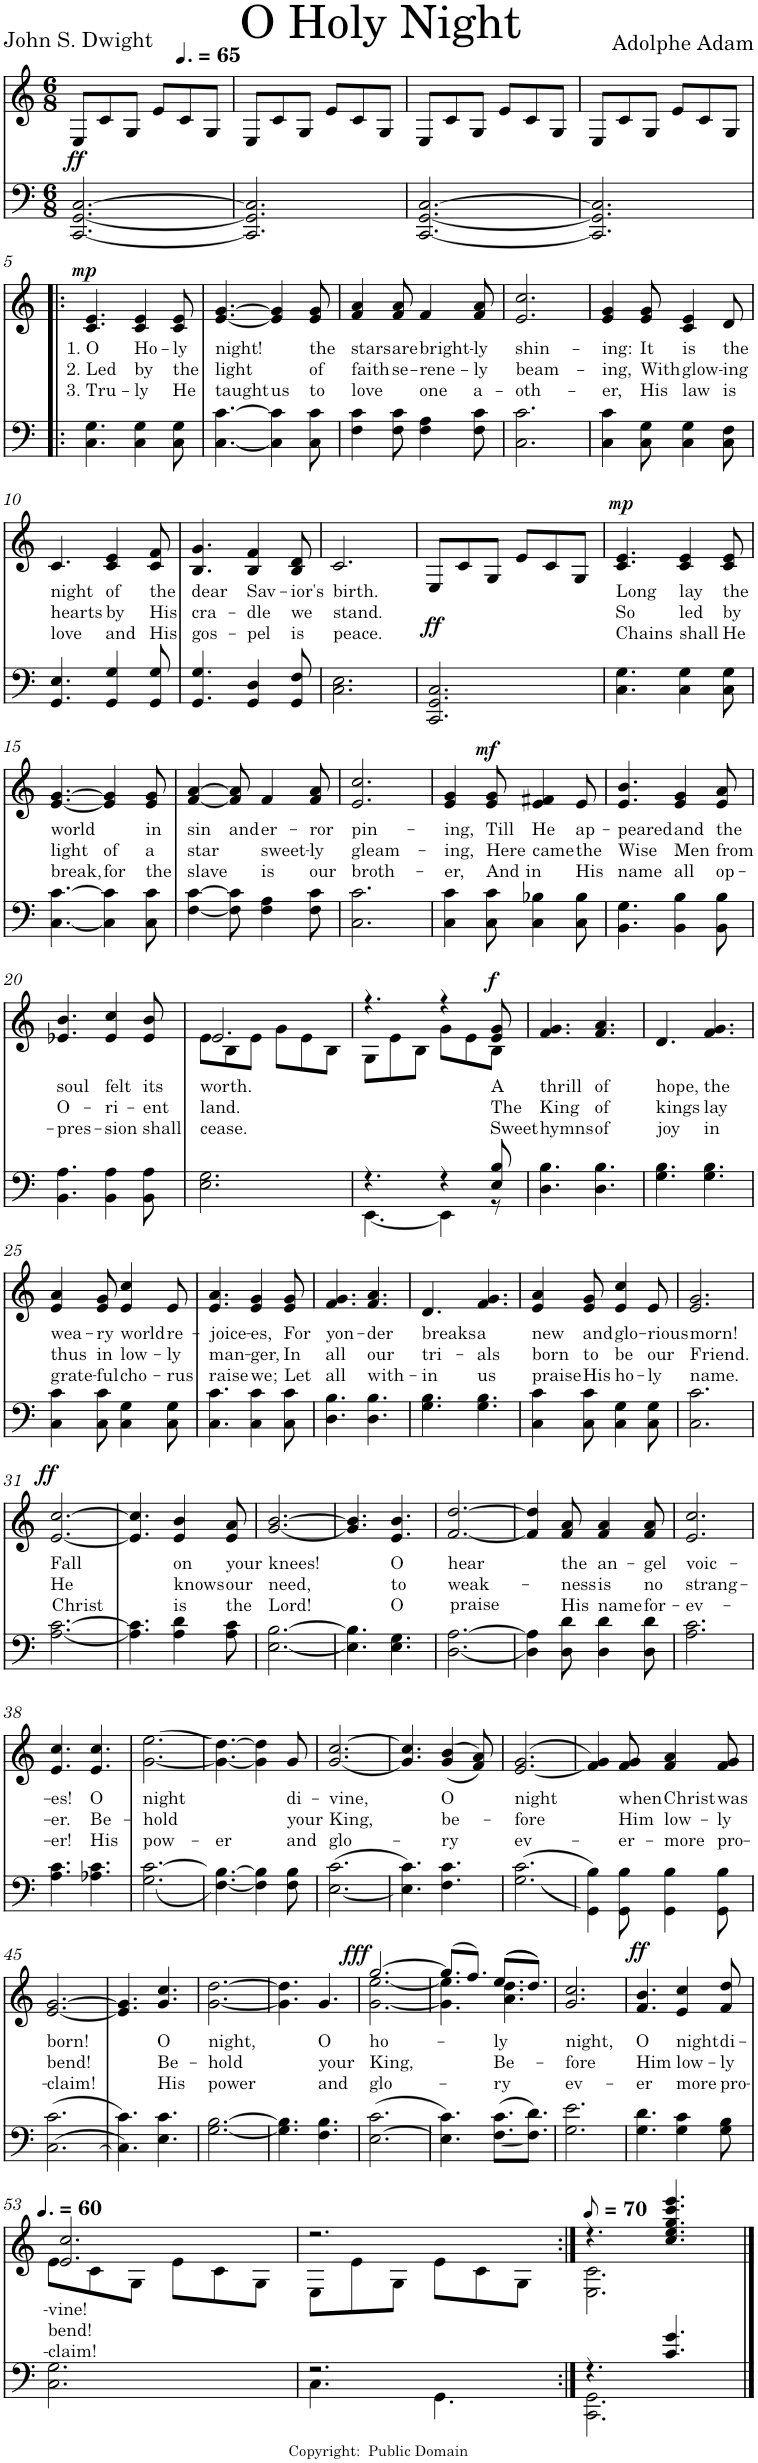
**kern	**kern	**text	**text	**text	**dynam
*part1	*part1	*part1	*part1	*part1	*part1
*staff2	*staff1	*staff1	*staff1	*staff1	*staff1/2
*I"Piano	*	*	*	*	*
*I'Pno.	*	*	*	*	*
*clefF4	*clefG2	*	*	*	*
*Trd7c12	*Trd7c12	*	*	*	*
*k[]	*k[]	*	*	*	*
*M6/8	*M6/8	*	*	*	*
*MM98	*MM98	*	*	*	*
=1	=1	=1	=1	=1	=1
!	!	!	!	!	!LO:DY:b
[2.CC/ [2.GG/ [2.C/	8E/L	.	.	.	ff
.	8c/	.	.	.	.
.	8G/J	.	.	.	.
.	8e/L	.	.	.	.
.	8c/	.	.	.	.
.	8G/J	.	.	.	.
=2	=2	=2	=2	=2	=2
2.CC/] 2.GG/] 2.C/]	8E/L	.	.	.	.
.	8c/	.	.	.	.
.	8G/J	.	.	.	.
.	8e/L	.	.	.	.
.	8c/	.	.	.	.
.	8G/J	.	.	.	.
=3	=3	=3	=3	=3	=3
[2.CC/ [2.GG/ [2.C/	8E/L	.	.	.	.
.	8c/	.	.	.	.
.	8G/J	.	.	.	.
.	8e/L	.	.	.	.
.	8c/	.	.	.	.
.	8G/J	.	.	.	.
=4	=4	=4	=4	=4	=4
2.CC/] 2.GG/] 2.C/]	8E/L	.	.	.	.
.	8c/	.	.	.	.
.	8G/J	.	.	.	.
.	8e/L	.	.	.	.
.	8c/	.	.	.	.
.	8G/J	.	.	.	.
!!LO:LB:g=z
=5!|:	=5!|:	=5!|:	=5!|:	=5!|:	=5!|:
!	!	!LO:LY:b	!LO:LY:b	!LO:LY:b	!LO:DY:a
4.C\ 4.G\	4.c/ 4.e/	1. O	2. Led	3. Tru-	mp
!	!	!LO:LY:b	!LO:LY:b	!LO:LY:b	!
4C\ 4G\	4c/ 4e/	Ho-	by	-ly	.
!	!	!LO:LY:b	!LO:LY:b	!LO:LY:b	!
8C\ 8G\	8c/ 8e/	-ly	the	He	.
=6	=6	=6	=6	=6	=6
!	!	!LO:LY:b	!LO:LY:b	!LO:LY:b	!
[4.C\ [4.c\	[4.e/ [4.g/	night!	light	taught	.
!	!	!	!	!LO:LY:b	!
4C\] 4c\]	4e/] 4g/]	.	.	us	.
!	!	!LO:LY:b	!LO:LY:b	!LO:LY:b	!
8C\ 8c\	8e/ 8g/	the	of	to	.
=7	=7	=7	=7	=7	=7
!	!	!LO:LY:b	!LO:LY:b	!LO:LY:b	!
4F\ 4c\	4f/ 4a/	stars	faith	love	.
!	!	!LO:LY:b	!LO:LY:b	!	!
8F\ 8c\	8f/ 8a/	are	se-	.	.
!	!	!LO:LY:b	!LO:LY:b	!LO:LY:b	!
4F\ 4A\	4f/	bright-	-rene-	one	.
!	!	!LO:LY:b	!LO:LY:b	!LO:LY:b	!
8F\ 8c\	8f/ 8a/	-ly	-ly	a-	.
=8	=8	=8	=8	=8	=8
!	!	!LO:LY:b	!LO:LY:b	!LO:LY:b	!
2.C\ 2.c\	2.e/ 2.cc/	shin-	beam-	-oth-	.
=9	=9	=9	=9	=9	=9
!	!	!LO:LY:b	!LO:LY:b	!LO:LY:b	!
4C\ 4c\	4e/ 4g/	-ing:	-ing,	-er,	.
!	!	!LO:LY:b	!LO:LY:b	!LO:LY:b	!
8C\ 8G\	8e/ 8g/	It	With	His	.
!	!	!LO:LY:b	!LO:LY:b	!LO:LY:b	!
4C\ 4G\	4c/ 4e/	is	glow-	law	.
!	!	!LO:LY:b	!LO:LY:b	!LO:LY:b	!
8C\ 8F\	8d/	the	-ing	is	.
!!LO:LB:g=z
=10	=10	=10	=10	=10	=10
!	!	!LO:LY:b	!LO:LY:b	!LO:LY:b	!
4.GG/ 4.E/	4.c/	night	hearts	love	.
!	!	!LO:LY:b	!LO:LY:b	!LO:LY:b	!
4GG/ 4G/	4c/ 4e/	of	by	and	.
!	!	!LO:LY:b	!LO:LY:b	!LO:LY:b	!
8GG/ 8G/	8c/ 8f/	the	His	His	.
=11	=11	=11	=11	=11	=11
!	!	!LO:LY:b	!LO:LY:b	!LO:LY:b	!
4.GG/ 4.G/	4.B/ 4.g/	dear	cra-	gos-	.
!	!	!LO:LY:b	!LO:LY:b	!LO:LY:b	!
4GG/ 4D/	4B/ 4f/	Sav-	-dle	-pel	.
!	!	!LO:LY:b	!LO:LY:b	!LO:LY:b	!
8GG/ 8F/	8B/ 8d/	-ior's	we	is	.
=12	=12	=12	=12	=12	=12
!	!	!LO:LY:b	!LO:LY:b	!LO:LY:b	!
2.C\ 2.E\	2.c/	birth.	stand.	peace.	.
=13	=13	=13	=13	=13	=13
!	!	!	!	!	!LO:DY:b
2.CC/ 2.GG/ 2.C/	8E/L	.	.	.	ff
.	8c/	.	.	.	.
.	8G/J	.	.	.	.
.	8e/L	.	.	.	.
.	8c/	.	.	.	.
.	8G/J	.	.	.	.
=14	=14	=14	=14	=14	=14
!	!	!LO:LY:b	!LO:LY:b	!LO:LY:b	!LO:DY:a
4.C\ 4.G\	4.c/ 4.e/	Long	So	Chains	mp
!	!	!LO:LY:b	!LO:LY:b	!LO:LY:b	!
4C\ 4G\	4c/ 4e/	lay	led	shall	.
!	!	!LO:LY:b	!LO:LY:b	!LO:LY:b	!
8C\ 8G\	8c/ 8e/	the	by	He	.
!!LO:LB:g=z
=15	=15	=15	=15	=15	=15
!	!	!LO:LY:b	!LO:LY:b	!LO:LY:b	!
[4.C\ [4.c\	[4.e/ [4.g/	world	light	break,	.
!	!	!	!LO:LY:b	!LO:LY:b	!
4C\] 4c\]	4e/] 4g/]	.	of	for	.
!	!	!LO:LY:b	!LO:LY:b	!LO:LY:b	!
8C\ 8c\	8e/ 8g/	in	a	the	.
=16	=16	=16	=16	=16	=16
!	!	!LO:LY:b	!LO:LY:b	!LO:LY:b	!
[4F\ [4c\	[4f/ [4a/	sin	star	slave	.
!	!	!LO:LY:b	!	!	!
8F\] 8c\]	8f/] 8a/]	and	.	.	.
!	!	!LO:LY:b	!LO:LY:b	!LO:LY:b	!
4F\ 4A\	4f/	er-	sweet-	is	.
!	!	!LO:LY:b	!LO:LY:b	!LO:LY:b	!
8F\ 8c\	8f/ 8a/	-ror	-ly	our	.
=17	=17	=17	=17	=17	=17
!	!	!LO:LY:b	!LO:LY:b	!LO:LY:b	!
2.C\ 2.c\	2.e/ 2.cc/	pin-	gleam-	broth-	.
=18	=18	=18	=18	=18	=18
!	!	!LO:LY:b	!LO:LY:b	!LO:LY:b	!
4C\ 4c\	4e/ 4g/	-ing,	-ing,	-er,	.
!	!	!LO:LY:b	!LO:LY:b	!LO:LY:b	!LO:DY:a
8C\ 8c\	8e/ 8g/	Till	Here	And	mf
!	!	!LO:LY:b	!LO:LY:b	!LO:LY:b	!
4C\ 4B-X\	4e/ 4f#X/	He	came	in	.
!	!	!LO:LY:b	!LO:LY:b	!LO:LY:b	!
8C\ 8B-\	8e/	ap-	the	His	.
=19	=19	=19	=19	=19	=19
!	!	!LO:LY:b	!LO:LY:b	!LO:LY:b	!
4.BB\ 4.G\	4.e/ 4.b/	-peared	Wise	name	.
!	!	!LO:LY:b	!LO:LY:b	!LO:LY:b	!
4BB\ 4B\	4e/ 4g/	and	Men	all	.
!	!	!LO:LY:b	!LO:LY:b	!LO:LY:b	!
8BB\ 8B\	8e/ 8a/	the	from	op-	.
!!LO:LB:g=z
=20	=20	=20	=20	=20	=20
!	!	!LO:LY:b	!LO:LY:b	!LO:LY:b	!
4.BB\ 4.A\	4.e-X/ 4.b/	soul	O-	-pres-	.
!	!	!LO:LY:b	!LO:LY:b	!LO:LY:b	!
4BB\ 4A\	4e-/ 4cc/	felt	-ri-	-sion	.
!	!	!LO:LY:b	!LO:LY:b	!LO:LY:b	!
8BB\ 8A\	8e-/ 8b/	its	-ent	shall	.
=21	=21	=21	=21	=21	=21
!	!	!LO:LY:b	!LO:LY:b	!LO:LY:b	!
*	*^	*	*	*	*
2.E\ 2.G\	2.e/	8e\L	worth.	land.	cease.	.
.	.	8B\	.	.	.	.
.	.	8e\J	.	.	.	.
.	.	8g\L	.	.	.	.
.	.	8e\	.	.	.	.
.	.	8B\J	.	.	.	.
=22	=22	=22	=22	=22	=22	=22
*^	*	*	*	*	*	*
4.r	[4.EE\	4.r	8G\L	.	.	.	.
.	.	.	8e\	.	.	.	.
.	.	.	8B\J	.	.	.	.
4r	4EE\]	4r	8g\L	.	.	.	.
.	.	.	8e\	.	.	.	.
!	!	!	!	!LO:LY:b	!LO:LY:b	!LO:LY:b	!LO:DY:a
8E/ 8B/	8r	8e/ 8g/	8B\J	A	The	Sweet	f
=23	=23	=23	=23	=23	=23	=23	=23
!	!	!	!	!LO:LY:b	!LO:LY:b	!LO:LY:b	!
*v	*v	*	*	*	*	*	*
*	*v	*v	*	*	*	*
4.D\ 4.B\	4.f/ 4.g/	thrill	King	hymns	.
!	!	!LO:LY:b	!LO:LY:b	!LO:LY:b	!
4.D\ 4.B\	4.f/ 4.a/	of	of	of	.
=24	=24	=24	=24	=24	=24
!	!	!LO:LY:b	!LO:LY:b	!LO:LY:b	!
4.G\ 4.B\	4.d/	hope,	kings	joy	.
!	!	!LO:LY:b	!LO:LY:b	!LO:LY:b	!
4.G\ 4.B\	4.f/ 4.g/	the	lay	in	.
!!LO:LB:g=z
=25	=25	=25	=25	=25	=25
!	!	!LO:LY:b	!LO:LY:b	!LO:LY:b	!
4C\ 4c\	4e/ 4a/	wea-	thus	grate-	.
!	!	!LO:LY:b	!LO:LY:b	!LO:LY:b	!
8C\ 8c\	8e/ 8g/	-ry	in	-ful	.
!	!	!LO:LY:b	!LO:LY:b	!LO:LY:b	!
4C\ 4G\	4e/ 4cc/	world	low-	cho-	.
!	!	!LO:LY:b	!LO:LY:b	!LO:LY:b	!
8C\ 8G\	8e/	re-	-ly	-rus	.
=26	=26	=26	=26	=26	=26
!	!	!LO:LY:b	!LO:LY:b	!LO:LY:b	!
4.C\ 4.c\	4.e/ 4.a/	-joice-	man-	raise	.
!	!	!LO:LY:b	!LO:LY:b	!LO:LY:b	!
4C\ 4c\	4e/ 4g/	-es,	-ger,	we;	.
!	!	!LO:LY:b	!LO:LY:b	!LO:LY:b	!
8C\ 8c\	8e/ 8g/	For	In	Let	.
=27	=27	=27	=27	=27	=27
!	!	!LO:LY:b	!LO:LY:b	!LO:LY:b	!
4.D\ 4.B\	4.f/ 4.g/	yon-	all	all	.
!	!	!LO:LY:b	!LO:LY:b	!LO:LY:b	!
4.D\ 4.B\	4.f/ 4.a/	-der	our	with-	.
=28	=28	=28	=28	=28	=28
!	!	!LO:LY:b	!LO:LY:b	!LO:LY:b	!
4.G\ 4.B\	4.d/	breaks	tri-	-in	.
!	!	!LO:LY:b	!LO:LY:b	!LO:LY:b	!
4.G\ 4.B\	4.f/ 4.g/	a	-als	us	.
=29	=29	=29	=29	=29	=29
!	!	!LO:LY:b	!LO:LY:b	!LO:LY:b	!
4C\ 4c\	4e/ 4a/	new	born	praise	.
!	!	!LO:LY:b	!LO:LY:b	!LO:LY:b	!
8C\ 8c\	8e/ 8g/	and	to	His	.
!	!	!LO:LY:b	!LO:LY:b	!LO:LY:b	!
4C\ 4G\	4e/ 4cc/	glo-	be	ho-	.
!	!	!LO:LY:b	!LO:LY:b	!LO:LY:b	!
8C\ 8G\	8e/	-rious	our	-ly	.
=30	=30	=30	=30	=30	=30
!	!	!LO:LY:b	!LO:LY:b	!LO:LY:b	!
2.C\ 2.c\	2.e/ 2.g/	morn!	Friend.	name.	.
!!LO:LB:g=z
=31	=31	=31	=31	=31	=31
!	!	!LO:LY:b	!LO:LY:b	!LO:LY:b	!LO:DY:a
[2.A\ [2.c\	[2.e/ [2.cc/	Fall	He	Christ	ff
=32	=32	=32	=32	=32	=32
4.A\] 4.c\]	4.e/] 4.cc/]	.	.	.	.
!	!	!LO:LY:b	!LO:LY:b	!LO:LY:b	!
4A\ 4d\	4e/ 4b/	on	knows	is	.
!	!	!LO:LY:b	!LO:LY:b	!LO:LY:b	!
8A\ 8c\	8e/ 8a/	your	our	the	.
=33	=33	=33	=33	=33	=33
!	!	!LO:LY:b	!LO:LY:b	!LO:LY:b	!
[2.E\ [2.B\	[2.g/ [2.b/	knees!	need,	Lord!	.
=34	=34	=34	=34	=34	=34
4.E\] 4.B\]	4.g/] 4.b/]	.	.	.	.
!	!	!LO:LY:b	!LO:LY:b	!LO:LY:b	!
4.E\ 4.G\	4.e/ 4.b/	O	to	O	.
=35	=35	=35	=35	=35	=35
!	!	!LO:LY:b	!LO:LY:b	!LO:LY:b	!
[2.D\ [2.A\	[2.f/ [2.dd/	hear	weak-	praise	.
=36	=36	=36	=36	=36	=36
4D\] 4A\]	4f/] 4dd/]	.	.	.	.
!	!	!LO:LY:b	!LO:LY:b	!LO:LY:b	!
8D\ 8d\	8f/ 8a/	the	-ness	His	.
!	!	!LO:LY:b	!LO:LY:b	!LO:LY:b	!
4D\ 4d\	4f/ 4a/	an-	is	name	.
!	!	!LO:LY:b	!LO:LY:b	!LO:LY:b	!
8D\ 8d\	8f/ 8a/	-gel	no	for-	.
=37	=37	=37	=37	=37	=37
!	!	!LO:LY:b	!LO:LY:b	!LO:LY:b	!
2.A\ 2.c\	2.e/ 2.cc/	voic-	strang-	-ev-	.
!!LO:LB:g=z
=38	=38	=38	=38	=38	=38
!	!	!LO:LY:b	!LO:LY:b	!LO:LY:b	!
4.A\ 4.c\	4.e/ 4.cc/	-es!	-er.	-er!	.
!	!	!LO:LY:b	!LO:LY:b	!LO:LY:b	!
4.A-X\ 4.c\	4.e/ 4.cc/	O	Be-	His	.
=39	=39	=39	=39	=39	=39
!	!	!LO:LY:b	!LO:LY:b	!LO:LY:b	!
2.G\ [2.c\	([2.g\ 2.ee\	night	-hold	pow-	.
=40	=40	=40	=40	=40	=40
!	!	!	!	!LO:LY:b	!
[4.F\ [4.B\	4.g\_ [4.dd\)	.	.	-er	.
4F\] 4B\]	4g\] 4dd\]	.	.	.	.
!	!	!LO:LY:b	!LO:LY:b	!LO:LY:b	!
8F\ 8B\	8g/	di-	your	and	.
=41	=41	=41	=41	=41	=41
!	!	!LO:LY:b	!LO:LY:b	!LO:LY:b	!
2.E\ 2.c\]	(2.g/ [2.cc/	-vine,	King,	glo-	.
=42	=42	=42	=42	=42	=42
4.E\ 4.c\	4.g/ 4.cc/])	.	.	.	.
!	!	!LO:LY:b	!LO:LY:b	!LO:LY:b	!
4.F\ 4.c\	((4g/ 4b/	O	be-	-ry	.
.	8f/ 8a/))	.	.	.	.
=43	=43	=43	=43	=43	=43
!	!	!LO:LY:b	!LO:LY:b	!LO:LY:b	!
2.G\ 2.c\	((2.e/ 2.g/	night	-fore	ev-	.
=44	=44	=44	=44	=44	=44
4GG\ 4B\	4f/ 4g/))	.	.	.	.
!	!	!LO:LY:b	!LO:LY:b	!LO:LY:b	!
8GG\ 8B\	8f/ 8g/	when	Him	-er-	.
!	!	!LO:LY:b	!LO:LY:b	!LO:LY:b	!
4GG\ 4B\	4f/ 4a/	Christ	low-	-more	.
!	!	!LO:LY:b	!LO:LY:b	!LO:LY:b	!
8GG\ 8B\	8f/ 8g/	was	-ly	pro-	.
!!LO:LB:g=z
=45	=45	=45	=45	=45	=45
!	!	!LO:LY:b	!LO:LY:b	!LO:LY:b	!
2.C\ 2.c\	[2.e/ [2.g/	born!	bend!	-claim!	.
=46	=46	=46	=46	=46	=46
4.C\ 4.c\	4.e/] 4.g/]	.	.	.	.
!	!	!LO:LY:b	!LO:LY:b	!LO:LY:b	!
4.E\ 4.c\	4.g/ 4.cc/	O	Be-	His	.
=47	=47	=47	=47	=47	=47
!	!	!LO:LY:b	!LO:LY:b	!LO:LY:b	!
[2.G\ [2.B\	[2.g\ [2.dd\	night,	-hold	power	.
=48	=48	=48	=48	=48	=48
4.G\] 4.B\]	4.g\] 4.dd\]	.	.	.	.
!	!	!LO:LY:b	!LO:LY:b	!LO:LY:b	!
4.F\ 4.B\	4.g/	O	your	and	.
=49	=49	=49	=49	=49	=49
!	!	!LO:LY:b	!LO:LY:b	!LO:LY:b	!LO:DY:a
*	*^	*	*	*	*
2.E\ 2.c\	[2.gg/	[2.g\ [2.ee\	ho-	King,	glo-	fff
=50	=50	=50	=50	=50	=50	=50
4.E\ 4.c\	(8.gg/L]	4.g\] 4.ee\]	.	.	.	.
.	8.ff/J)	.	.	.	.	.
!	!	!	!LO:LY:b	!LO:LY:b	!LO:LY:b	!
8.F\ 8.c\L	((8.ee/L	4.a\ 4.dd\	-ly	Be-	-ry	.
8.F\ 8.d\J	8.dd/J))	.	.	.	.	.
*	*v	*v	*	*	*	*
=51	=51	=51	=51	=51	=51
!	!	!LO:LY:b	!LO:LY:b	!LO:LY:b	!
2.G\ 2.e\	2.g/ 2.cc/	night,	-fore	ev-	.
=52	=52	=52	=52	=52	=52
!	!	!LO:LY:b	!LO:LY:b	!LO:LY:b	!LO:DY:a
4.G\ 4.d\	4.f/ 4.b/	O	Him	-er	ff
!	!	!LO:LY:b	!LO:LY:b	!LO:LY:b	!
4G\ 4c\	4e/ 4cc/	night	low-	more	.
!	!	!LO:LY:b	!LO:LY:b	!LO:LY:b	!
8G\ 8B\	8f/ 8dd/	di-	-ly	pro-	.
!!LO:LB:g=z
=53	=53	=53	=53	=53	=53
*	*MM90	*	*	*	*
!	!	!LO:LY:b	!LO:LY:b	!LO:LY:b	!
*	*^	*	*	*	*
2.C\ 2.G\	2.e/ 2.cc/	8e\L	-vine!	bend!	-claim!	.
.	.	8c\	.	.	.	.
.	.	8G\J	.	.	.	.
.	.	8e\L	.	.	.	.
.	.	8c\	.	.	.	.
.	.	8G\J	.	.	.	.
=54	=54	=54	=54	=54	=54	=54
*^	*	*	*	*	*	*
2.r	4.C\	2.r	8E\L	.	.	.	.
.	.	.	8e\	.	.	.	.
.	.	.	8G\J	.	.	.	.
.	4.GG\	.	8e\L	.	.	.	.
.	.	.	8c\	.	.	.	.
.	.	.	8G\J	.	.	.	.
=55:|!	=55:|!	=55:|!	=55:|!	=55:|!	=55:|!	=55:|!	=55:|!
*	*	*MM35	*	*	*	*	*
4.r	2.CC\ 2.GG\	4.r	2.E\ 2.c\	.	.	.	.
4.c/ 4.g/	.	4.cc/ 4.ee/ 4.gg/ 4.ccc/ 4.eee/	.	.	.	.	.
*v	*v	*	*	*	*	*	*
*	*v	*v	*	*	*	*
==	==	==	==	==	==
*-	*-	*-	*-	*-	*-
